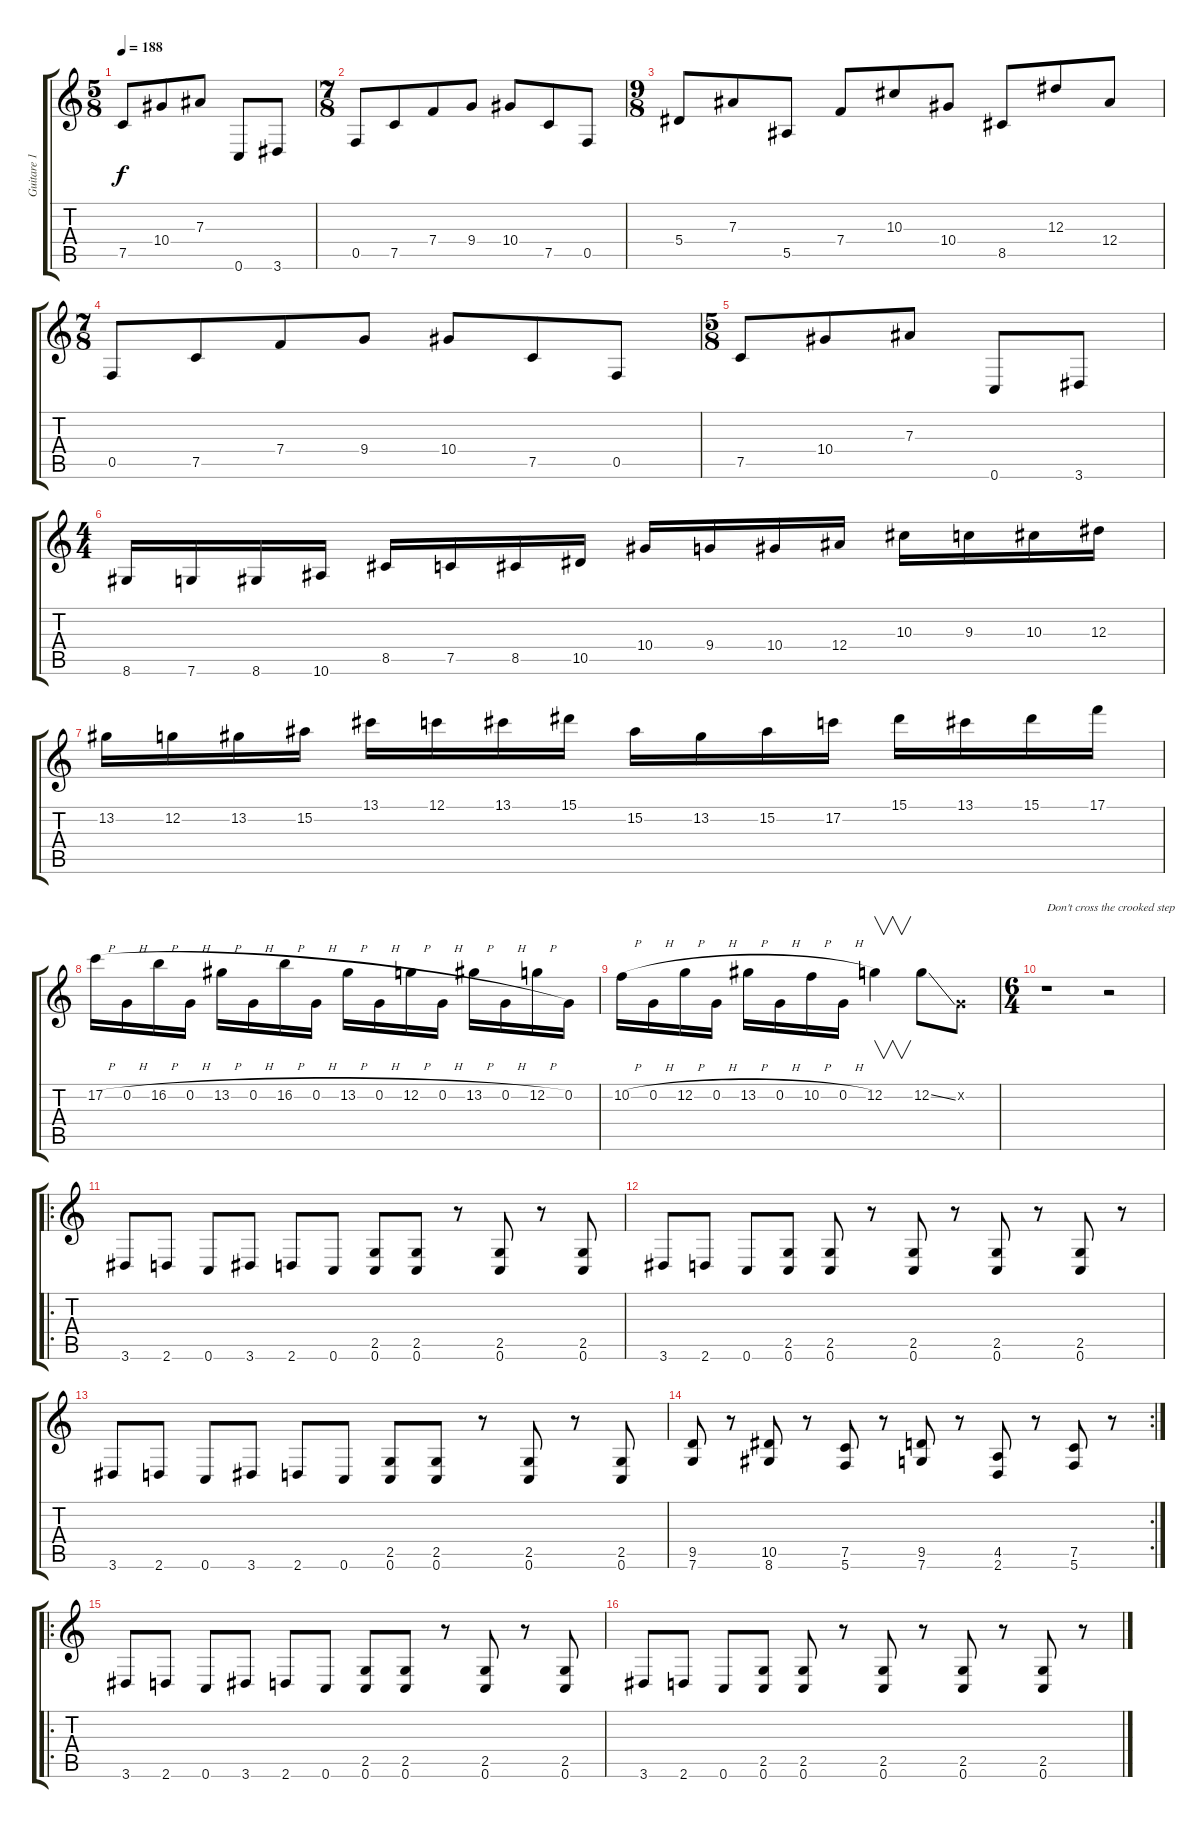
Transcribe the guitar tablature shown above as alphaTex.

\track ("Guitare 1" "Guitare 1") {instrument overdrivenguitar}
\staff {score tabs}
\tuning (C4 G3 Eb3 Bb2 F2 C2) {hide}
\ts (5 8)
\tempo 188
\clef g2
\ks c
7.5.8{dy f} 10.4.8 7.3.8 0.6.8 3.6.8 |
\ts (7 8)
0.5.8 7.5.8 7.4.8 9.4.8 10.4.8 7.5.8 0.5.8 |
\ts (9 8)
5.4.8 7.3.8 5.5.8 7.4.8 10.3.8 10.4.8 8.5.8 12.3.8 12.4.8 |
\ts (7 8)
0.5.8 7.5.8 7.4.8 9.4.8 10.4.8 7.5.8 0.5.8 |
\ts (5 8)
7.5.8 10.4.8 7.3.8 0.6.8 3.6.8 |
\ts (4 4)
8.6.16 7.6.16 8.6.16 10.6.16 8.5.16 7.5.16 8.5.16 10.5.16 10.4.16 9.4.16 10.4.16 12.4.16 10.3.16 9.3.16 10.3.16 12.3.16 |
13.2.16 12.2.16 13.2.16 15.2.16 13.1.16 12.1.16 13.1.16 15.1.16 15.2.16 13.2.16 15.2.16 17.2.16 15.1.16 13.1.16 15.1.16 17.1.16 |
17.2{h}.16 0.2{h}.16 16.2{h}.16 0.2{h}.16 13.2{h}.16 0.2{h}.16 16.2{h}.16 0.2{h}.16 13.2{h}.16 0.2{h}.16 12.2{h}.16 0.2{h}.16 13.2{h}.16 0.2{h}.16 12.2{h}.16 0.2.16 |
10.2{h}.16 0.2{h}.16 12.2{h}.16 0.2{h}.16 13.2{h}.16 0.2{h}.16 10.2{h}.16 0.2{h}.16 12.2.4{v} 12.2{ss}.8 0.2{x}.8 |
\ts (6 4)
r.1{txt "Don't cross the crooked step"} r.2 |
\ro
3.6.8 2.6.8 0.6.8 3.6.8 2.6.8 0.6.8 (2.5 0.6).8 (2.5 0.6).8 r.8 (2.5 0.6).8 r.8 (2.5 0.6).8 |
3.6.8 2.6.8 0.6.8 (2.5 0.6).8 (2.5 0.6).8 r.8 (2.5 0.6).8 r.8 (2.5 0.6).8 r.8 (2.5 0.6).8 r.8 |
3.6.8 2.6.8 0.6.8 3.6.8 2.6.8 0.6.8 (2.5 0.6).8 (2.5 0.6).8 r.8 (2.5 0.6).8 r.8 (2.5 0.6).8 |
\rc 2
(9.5 7.6).8 r.8 (10.5 8.6).8 r.8 (7.5 5.6).8 r.8 (9.5 7.6).8 r.8 (4.5 2.6).8 r.8 (7.5 5.6).8 r.8 |
\ro
3.6.8 2.6.8 0.6.8 3.6.8 2.6.8 0.6.8 (2.5 0.6).8 (2.5 0.6).8 r.8 (2.5 0.6).8 r.8 (2.5 0.6).8 |
3.6.8 2.6.8 0.6.8 (2.5 0.6).8 (2.5 0.6).8 r.8 (2.5 0.6).8 r.8 (2.5 0.6).8 r.8 (2.5 0.6).8 r.8
